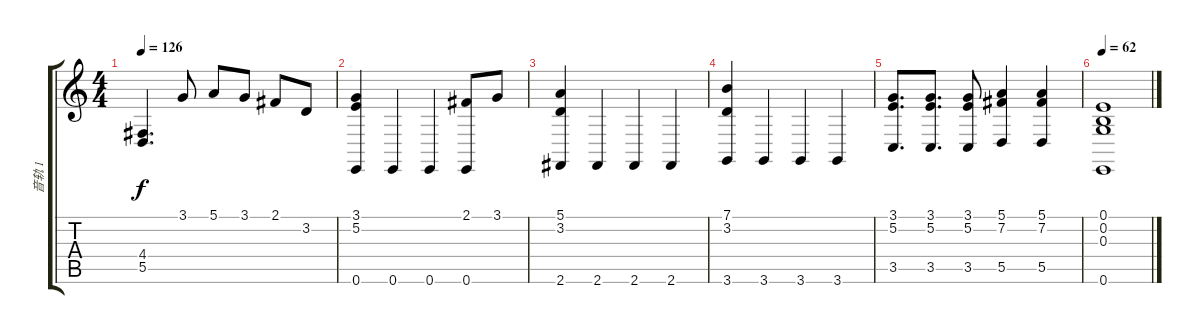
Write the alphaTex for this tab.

\track ("音轨 1" "音轨 1") {instrument acousticgrandpiano}
\staff {score tabs}
\tuning (E4 B3 G3 D3 A2 E2) {hide}
\ts (4 4)
\tempo 126
\clef g2
\ks c
(4.4 5.5).4{d dy f} 3.1.8 5.1.8 3.1.8 2.1.8 3.2.8 |
(3.1 5.2 0.6).4 0.6.4 0.6.4 (2.1 0.6).8 3.1.8 |
(5.1 3.2 2.6).4 2.6.4 2.6.4 2.6.4 |
(7.1 3.2 3.6).4 3.6.4 3.6.4 3.6.4 |
(3.1 5.2 3.5).8{d} (3.1 5.2 3.5).8{d} (3.1 5.2 3.5).8 (5.1 7.2 5.5).4 (5.1 7.2 5.5).4 |
\tempo 62
(0.1 0.2 0.3 0.6).1
